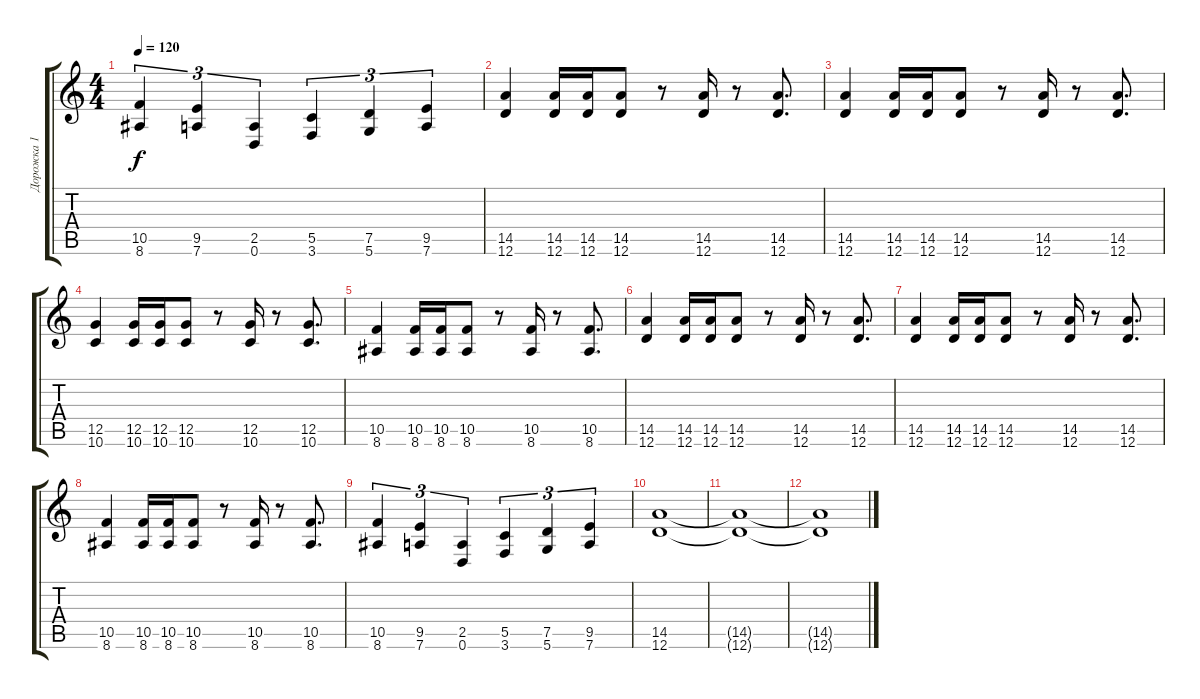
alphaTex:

\track ("Дорожка 1" "Дорожка 1") {instrument distortionguitar}
\staff {score tabs}
\tuning (D4 A3 F3 C3 G2 D2) {hide}
\ts (4 4)
\tempo 120
\clef g2
\ks c
(10.5 8.6).4{tu (3 2) dy f} (9.5 7.6).4{tu (3 2)} (2.5 0.6).4{tu (3 2)} (5.5 3.6).4{tu (3 2)} (7.5 5.6).4{tu (3 2)} (9.5 7.6).4{tu (3 2)} |
(14.5 12.6).4 (14.5 12.6).16 (14.5 12.6).16 (14.5 12.6).8 r.8 (14.5 12.6).16 r.8 (14.5 12.6).8{d} |
(14.5 12.6).4 (14.5 12.6).16 (14.5 12.6).16 (14.5 12.6).8 r.8 (14.5 12.6).16 r.8 (14.5 12.6).8{d} |
(12.5 10.6).4 (12.5 10.6).16 (12.5 10.6).16 (12.5 10.6).8 r.8 (12.5 10.6).16 r.8 (12.5 10.6).8{d} |
(10.5 8.6).4 (10.5 8.6).16 (10.5 8.6).16 (10.5 8.6).8 r.8 (10.5 8.6).16 r.8 (10.5 8.6).8{d} |
(14.5 12.6).4 (14.5 12.6).16 (14.5 12.6).16 (14.5 12.6).8 r.8 (14.5 12.6).16 r.8 (14.5 12.6).8{d} |
(14.5 12.6).4 (14.5 12.6).16 (14.5 12.6).16 (14.5 12.6).8 r.8 (14.5 12.6).16 r.8 (14.5 12.6).8{d} |
(10.5 8.6).4 (10.5 8.6).16 (10.5 8.6).16 (10.5 8.6).8 r.8 (10.5 8.6).16 r.8 (10.5 8.6).8{d} |
(10.5 8.6).4{tu (3 2)} (9.5 7.6).4{tu (3 2)} (2.5 0.6).4{tu (3 2)} (5.5 3.6).4{tu (3 2)} (7.5 5.6).4{tu (3 2)} (9.5 7.6).4{tu (3 2)} |
(14.5 12.6).1 |
(14.5{t} 12.6{t}).1{volume 0} |
(14.5{t} 12.6{t}).1
